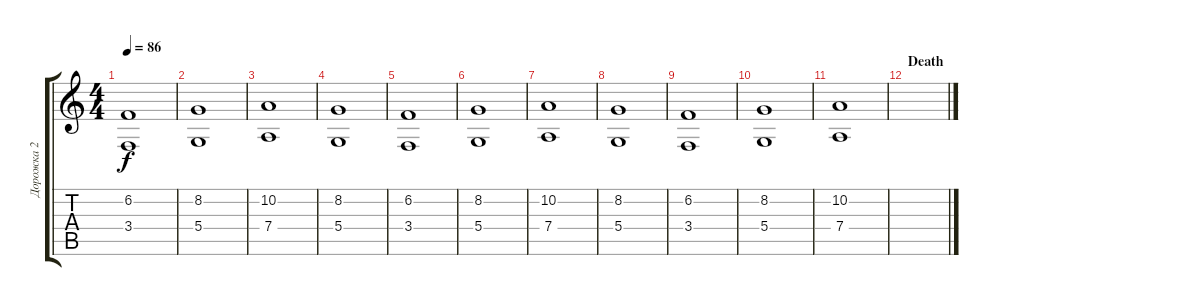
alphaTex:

\track ("Дорожка 2" "Дорожка 2") {instrument pad4choir}
\staff {score tabs}
\tuning (E4 B3 G3 D3 A2 E2) {hide}
\ts (4 4)
\tempo 86
\clef g2
\ks c
(6.2 3.4).1{dy f} |
(8.2 5.4).1 |
(10.2 7.4).1 |
(8.2 5.4).1 |
(6.2 3.4).1 |
(8.2 5.4).1 |
(10.2 7.4).1 |
(8.2 5.4).1 |
(6.2 3.4).1 |
(8.2 5.4).1 |
(10.2 7.4).1{volume 0} |
\section ("" "Death")
